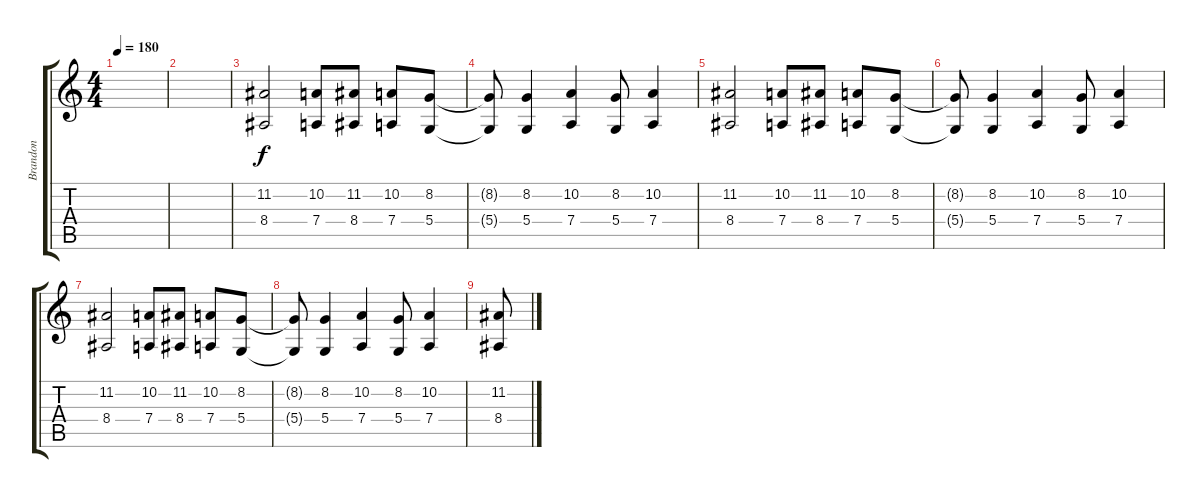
\track ("Brandon" "Brandon") {instrument trumpet}
\staff {score tabs}
\tuning (E4 B3 G3 D3 A2 E2) {hide}
\ts (4 4)
\tempo 180
\clef g2
\ks c
|
|
(11.2 8.4).2 (10.2 7.4).8 (11.2 8.4).8 (10.2 7.4).8 (8.2 5.4).8 |
(8.2{t} 5.4{t}).8 (8.2 5.4).4 (10.2 7.4).4 (8.2 5.4).8 (10.2 7.4).4 |
(11.2 8.4).2 (10.2 7.4).8 (11.2 8.4).8 (10.2 7.4).8 (8.2 5.4).8 |
(8.2{t} 5.4{t}).8 (8.2 5.4).4 (10.2 7.4).4 (8.2 5.4).8 (10.2 7.4).4 |
(11.2 8.4).2 (10.2 7.4).8 (11.2 8.4).8 (10.2 7.4).8 (8.2 5.4).8 |
(8.2{t} 5.4{t}).8 (8.2 5.4).4 (10.2 7.4).4 (8.2 5.4).8 (10.2 7.4).4 |
(11.2 8.4).8
